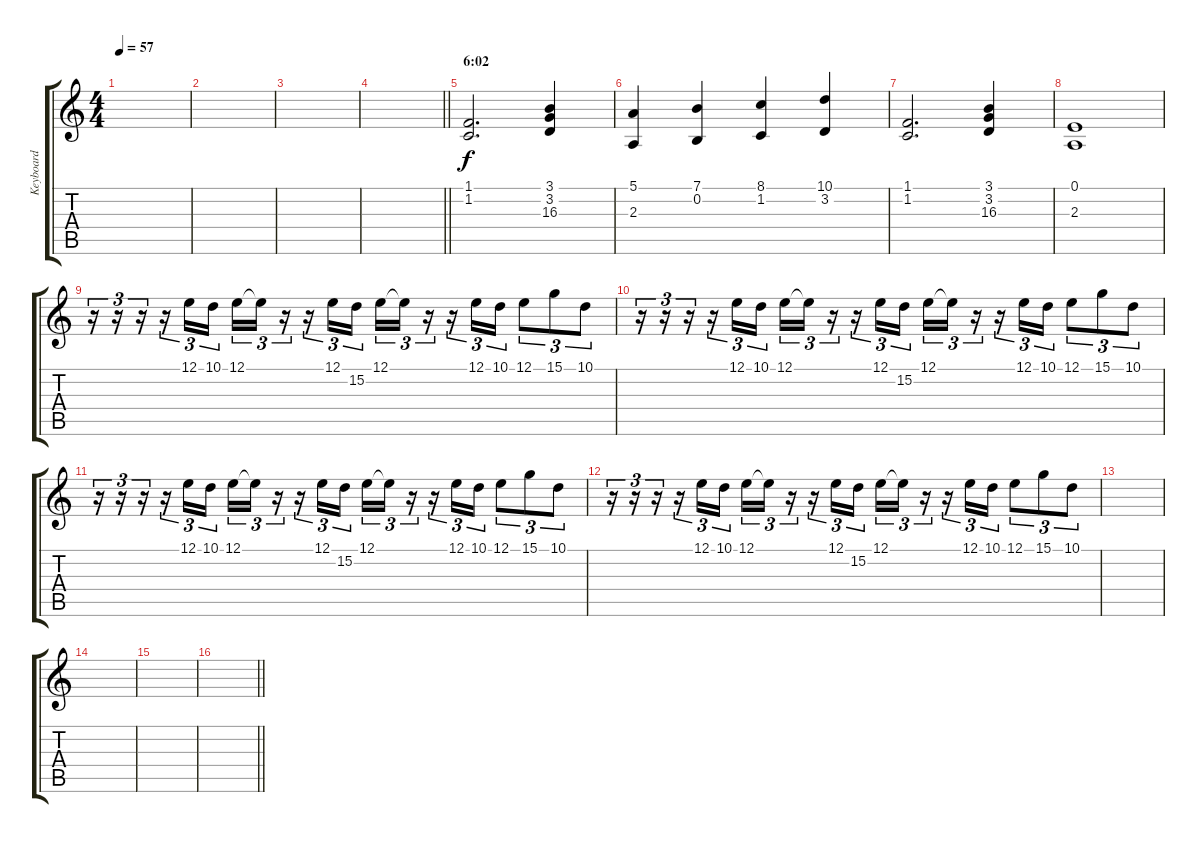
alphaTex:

\track ("Keyboard" "Keyboard") {instrument pad2warm}
\staff {score tabs}
\tuning (E4 B3 G3 D3 A2 E2) {hide}
\ts (4 4)
\tempo 57
\clef g2
\ks c
|
|
|
\barLineRight lightlight
|
\section ("" "6:02")
(1.1 1.2).2{d} (3.1 3.2 16.3).4 |
(5.1 2.3).4 (7.1 0.2).4 (8.1 1.2).4 (10.1 3.2).4 |
(1.1 1.2).2{d} (3.1 3.2 16.3).4 |
(0.1 2.3).1 |
r.16{tu (3 2)} r.16{tu (3 2)} r.16{tu (3 2)} r.16{tu (3 2)} 12.1.16{tu (3 2)} 10.1.16{tu (3 2)} 12.1.16{tu (3 2)} 12.1{t}.16{tu (3 2)} r.16{tu (3 2)} r.16{tu (3 2)} 12.1.16{tu (3 2)} 15.2.16{tu (3 2)} 12.1.16{tu (3 2)} 12.1{t}.16{tu (3 2)} r.16{tu (3 2)} r.16{tu (3 2)} 12.1.16{tu (3 2)} 10.1.16{tu (3 2)} 12.1.8{tu (3 2)} 15.1.8{tu (3 2)} 10.1.8{tu (3 2)} |
r.16{tu (3 2)} r.16{tu (3 2)} r.16{tu (3 2)} r.16{tu (3 2)} 12.1.16{tu (3 2)} 10.1.16{tu (3 2)} 12.1.16{tu (3 2)} 12.1{t}.16{tu (3 2)} r.16{tu (3 2)} r.16{tu (3 2)} 12.1.16{tu (3 2)} 15.2.16{tu (3 2)} 12.1.16{tu (3 2)} 12.1{t}.16{tu (3 2)} r.16{tu (3 2)} r.16{tu (3 2)} 12.1.16{tu (3 2)} 10.1.16{tu (3 2)} 12.1.8{tu (3 2)} 15.1.8{tu (3 2)} 10.1.8{tu (3 2)} |
r.16{tu (3 2)} r.16{tu (3 2)} r.16{tu (3 2)} r.16{tu (3 2)} 12.1.16{tu (3 2)} 10.1.16{tu (3 2)} 12.1.16{tu (3 2)} 12.1{t}.16{tu (3 2)} r.16{tu (3 2)} r.16{tu (3 2)} 12.1.16{tu (3 2)} 15.2.16{tu (3 2)} 12.1.16{tu (3 2)} 12.1{t}.16{tu (3 2)} r.16{tu (3 2)} r.16{tu (3 2)} 12.1.16{tu (3 2)} 10.1.16{tu (3 2)} 12.1.8{tu (3 2)} 15.1.8{tu (3 2)} 10.1.8{tu (3 2)} |
r.16{tu (3 2)} r.16{tu (3 2)} r.16{tu (3 2)} r.16{tu (3 2)} 12.1.16{tu (3 2)} 10.1.16{tu (3 2)} 12.1.16{tu (3 2)} 12.1{t}.16{tu (3 2)} r.16{tu (3 2)} r.16{tu (3 2)} 12.1.16{tu (3 2)} 15.2.16{tu (3 2)} 12.1.16{tu (3 2)} 12.1{t}.16{tu (3 2)} r.16{tu (3 2)} r.16{tu (3 2)} 12.1.16{tu (3 2)} 10.1.16{tu (3 2)} 12.1.8{tu (3 2)} 15.1.8{tu (3 2)} 10.1.8{tu (3 2)} |
|
|
|
\barLineRight lightlight
